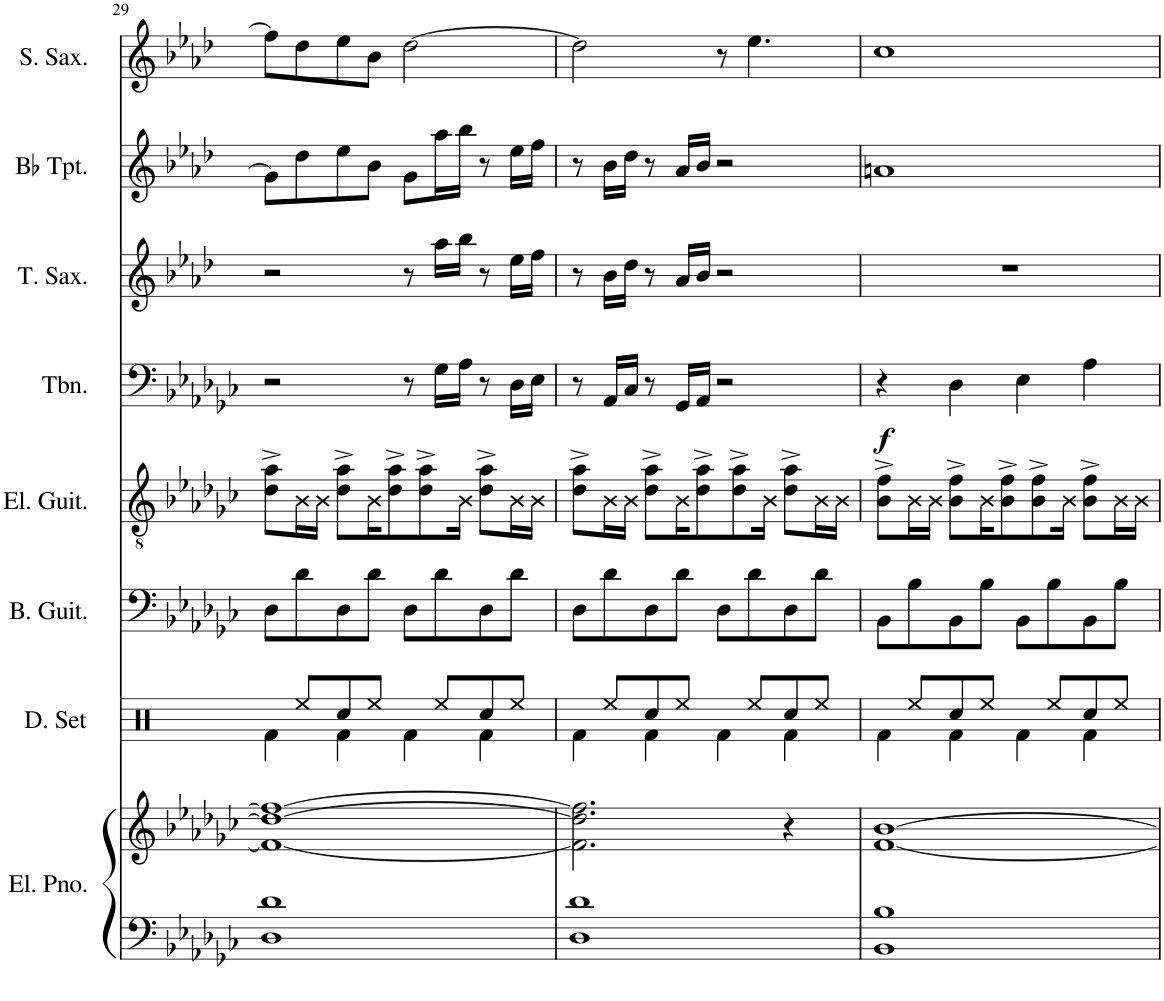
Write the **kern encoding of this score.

**kern	**kern	**kern	**kern	**kern	**kern	**dynam	**kern	**kern	**kern
*part8	*part8	*part7	*part6	*part5	*part4	*part4	*part3	*part2	*part1
*staff9	*staff8	*staff7	*staff6	*staff5	*staff4	*staff4	*staff3	*staff2	*staff1
*I"Electric Piano	*	*I"Drumset	*I"Bass Guitar	*I"Electric Guitar	*I"Trombone	*	*I"Tenor Saxophone	*I"Bb Trumpet	*I"Soprano Saxophone
*I'El. Pno.	*	*I'D. Set	*I'B. Guit.	*I'El. Guit.	*I'Tbn.	*	*I'T. Sax.	*I'Bb Tpt.	*I'S. Sax.
!!LO:PB:g=z
*clefF4	*clefG2	*clefX	*clefF4	*clefGv2	*clefF4	*	*clefG2	*clefG2	*clefG2
*	*	*	*Trd7c12	*	*	*	*Trd8c14	*Trd1c2	*Trd1c2
*k[b-e-a-d-g-c-]	*k[b-e-a-d-g-c-]	*k[]	*k[b-e-a-d-g-c-]	*k[b-e-a-d-g-c-]	*k[b-e-a-d-g-c-]	*	*k[b-e-a-d-]	*k[b-e-a-d-]	*k[b-e-a-d-]
*M4/4	*M4/4	*M4/4	*M4/4	*M4/4	*M4/4	*	*M4/4	*M4/4	*M4/4
=29	=29	=29	=29	=29	=29	=29	=29	=29	=29
*	*	*^	*	*	*	*	*	*	*
1D- 1d-	1f_ 1dd-_ 1ff_	8ryy	4Rf\	8D-\L	8d-\^ 8a-\^L	2r	.	2r	8g\L]	8ff\L]
.	.	8Ree/L	.	8d-\	16B-\L	.	.	.	8dd-\	8dd-\
.	.	.	.	.	16B-\JJ	.	.	.	.	.
.	.	8Rcc/	4Rf\	8D-\	8d-\^ 8a-\^L	.	.	.	8ee-\	8ee-\
.	.	8Ree/J	.	8d-\J	16B-\K	.	.	.	8b-\J	8b-\J
.	.	.	.	.	8d-\^ 8a-\^	.	.	.	.	.
.	.	8ryy	4Rf\	8D-\L	.	8r	.	8r	8g\L	[2dd-\
.	.	.	.	.	8d-\^ 8a-\^	.	.	.	.	.
.	.	8Ree/L	.	8d-\	.	16G-\LL	.	16aa-\LL	16aa-\L	.
.	.	.	.	.	16B-\Jk	16A-\JJ	.	16bb-\JJ	16bb-\JJ	.
.	.	8Rcc/	4Rf\	8D-\	8d-\^ 8a-\^L	8r	.	8r	8r	.
.	.	8Ree/J	.	8d-\J	16B-\L	16D-\LL	.	16ee-\LL	16ee-\LL	.
.	.	.	.	.	16B-\JJ	16E-\JJ	.	16ff\JJ	16ff\JJ	.
=30	=30	=30	=30	=30	=30	=30	=30	=30	=30	=30
1D- 1d-	2.f\] 2.dd-\] 2.ff\]	8ryy	4Rf\	8D-\L	8d-\^ 8a-\^L	8r	.	8r	8r	2dd-\]
.	.	8Ree/L	.	8d-\	16B-\L	16AA-/LL	.	16b-\LL	16b-\LL	.
.	.	.	.	.	16B-\JJ	16C-/JJ	.	16dd-\JJ	16dd-\JJ	.
.	.	8Rcc/	4Rf\	8D-\	8d-\^ 8a-\^L	8r	.	8r	8r	.
.	.	8Ree/J	.	8d-\J	16B-\K	16GG-/LL	.	16a-/LL	16a-/LL	.
.	.	.	.	.	8d-\^ 8a-\^	16AA-/JJ	.	16b-/JJ	16b-/JJ	.
.	.	8ryy	4Rf\	8D-\L	.	2r	.	2r	2r	8r
.	.	.	.	.	8d-\^ 8a-\^	.	.	.	.	.
.	.	8Ree/L	.	8d-\	.	.	.	.	.	4.ee-\
.	.	.	.	.	16B-\Jk	.	.	.	.	.
.	4r	8Rcc/	4Rf\	8D-\	8d-\^ 8a-\^L	.	.	.	.	.
.	.	8Ree/J	.	8d-\J	16B-\L	.	.	.	.	.
.	.	.	.	.	16B-\JJ	.	.	.	.	.
=31	=31	=31	=31	=31	=31	=31	=31	=31	=31	=31
!	!	!	!	!	!	!	!LO:DY:b	!	!	!
1BB- 1B-	[1f [1b-	8ryy	4Rf\	8BB-\L	8B-\^ 8f\^L	4r	f	1r	1an	1cc
.	.	8Ree/L	.	8B-\	16B-\L	.	.	.	.	.
.	.	.	.	.	16B-\JJ	.	.	.	.	.
.	.	8Rcc/	4Rf\	8BB-\	8B-\^ 8f\^L	4D-\	.	.	.	.
.	.	8Ree/J	.	8B-\J	16B-\K	.	.	.	.	.
.	.	.	.	.	8B-\^ 8f\^	.	.	.	.	.
.	.	8ryy	4Rf\	8BB-\L	.	4E-\	.	.	.	.
.	.	.	.	.	8B-\^ 8f\^	.	.	.	.	.
.	.	8Ree/L	.	8B-\	.	.	.	.	.	.
.	.	.	.	.	16B-\Jk	.	.	.	.	.
.	.	8Rcc/	4Rf\	8BB-\	8B-\^ 8f\^L	4A-\	.	.	.	.
.	.	8Ree/J	.	8B-\J	16B-\L	.	.	.	.	.
.	.	.	.	.	16B-\JJ	.	.	.	.	.
*	*	*v	*v	*	*	*	*	*	*	*
=	=	=	=	=	=	=	=	=	=
*-	*-	*-	*-	*-	*-	*-	*-	*-	*-
